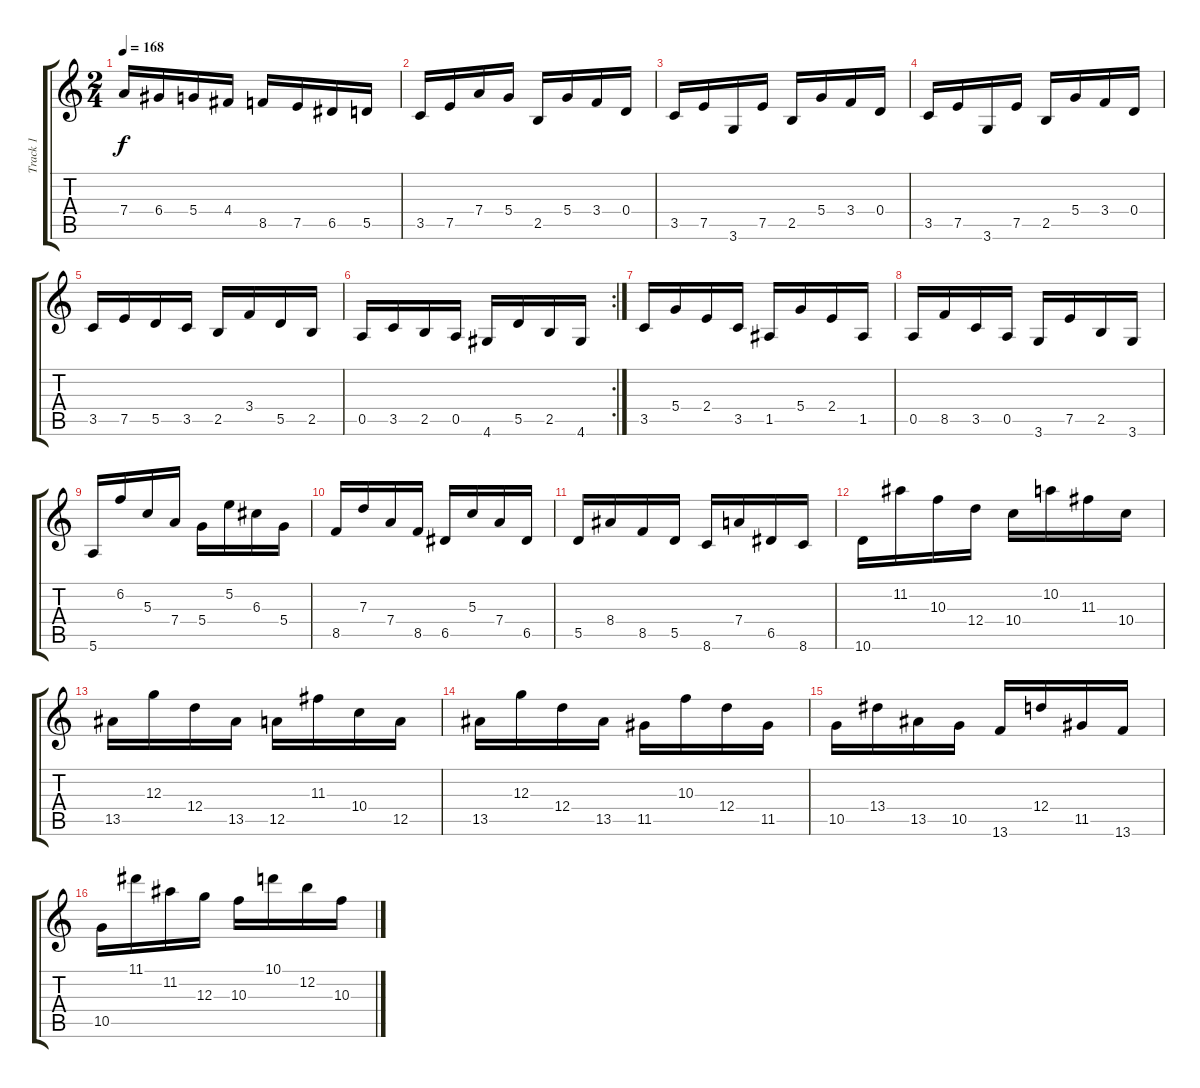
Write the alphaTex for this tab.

\track ("Track 1" "Track 1") {instrument distortionguitar}
\staff {score tabs}
\tuning (E4 B3 G3 D3 A2 E2) {hide}
\ts (2 4)
\tempo 168
\clef g2
\ks c
7.4.16{dy f} 6.4.16 5.4.16 4.4.16 8.5.16 7.5.16 6.5.16 5.5.16 |
3.5.16 7.5.16 7.4.16 5.4.16 2.5.16 5.4.16 3.4.16 0.4.16 |
3.5.16 7.5.16 3.6.16 7.5.16 2.5.16 5.4.16 3.4.16 0.4.16 |
3.5.16 7.5.16 3.6.16 7.5.16 2.5.16 5.4.16 3.4.16 0.4.16 |
3.5.16 7.5.16 5.5.16 3.5.16 2.5.16 3.4.16 5.5.16 2.5.16 |
\rc 2
0.5.16 3.5.16 2.5.16 0.5.16 4.6.16 5.5.16 2.5.16 4.6.16 |
3.5.16 5.4.16 2.4.16 3.5.16 1.5.16 5.4.16 2.4.16 1.5.16 |
0.5.16 8.5.16 3.5.16 0.5.16 3.6.16 7.5.16 2.5.16 3.6.16 |
5.6.16 6.2.16 5.3.16 7.4.16 5.4.16 5.2.16 6.3.16 5.4.16 |
8.5.16 7.3.16 7.4.16 8.5.16 6.5.16 5.3.16 7.4.16 6.5.16 |
5.5.16 8.4.16 8.5.16 5.5.16 8.6.16 7.4.16 6.5.16 8.6.16 |
10.6.16 11.2.16 10.3.16 12.4.16 10.4.16 10.2.16 11.3.16 10.4.16 |
13.5.16 12.3.16 12.4.16 13.5.16 12.5.16 11.3.16 10.4.16 12.5.16 |
13.5.16 12.3.16 12.4.16 13.5.16 11.5.16 10.3.16 12.4.16 11.5.16 |
10.5.16 13.4.16 13.5.16 10.5.16 13.6.16 12.4.16 11.5.16 13.6.16 |
10.5.16 11.1.16 11.2.16 12.3.16 10.3.16 10.1.16 12.2.16 10.3.16
